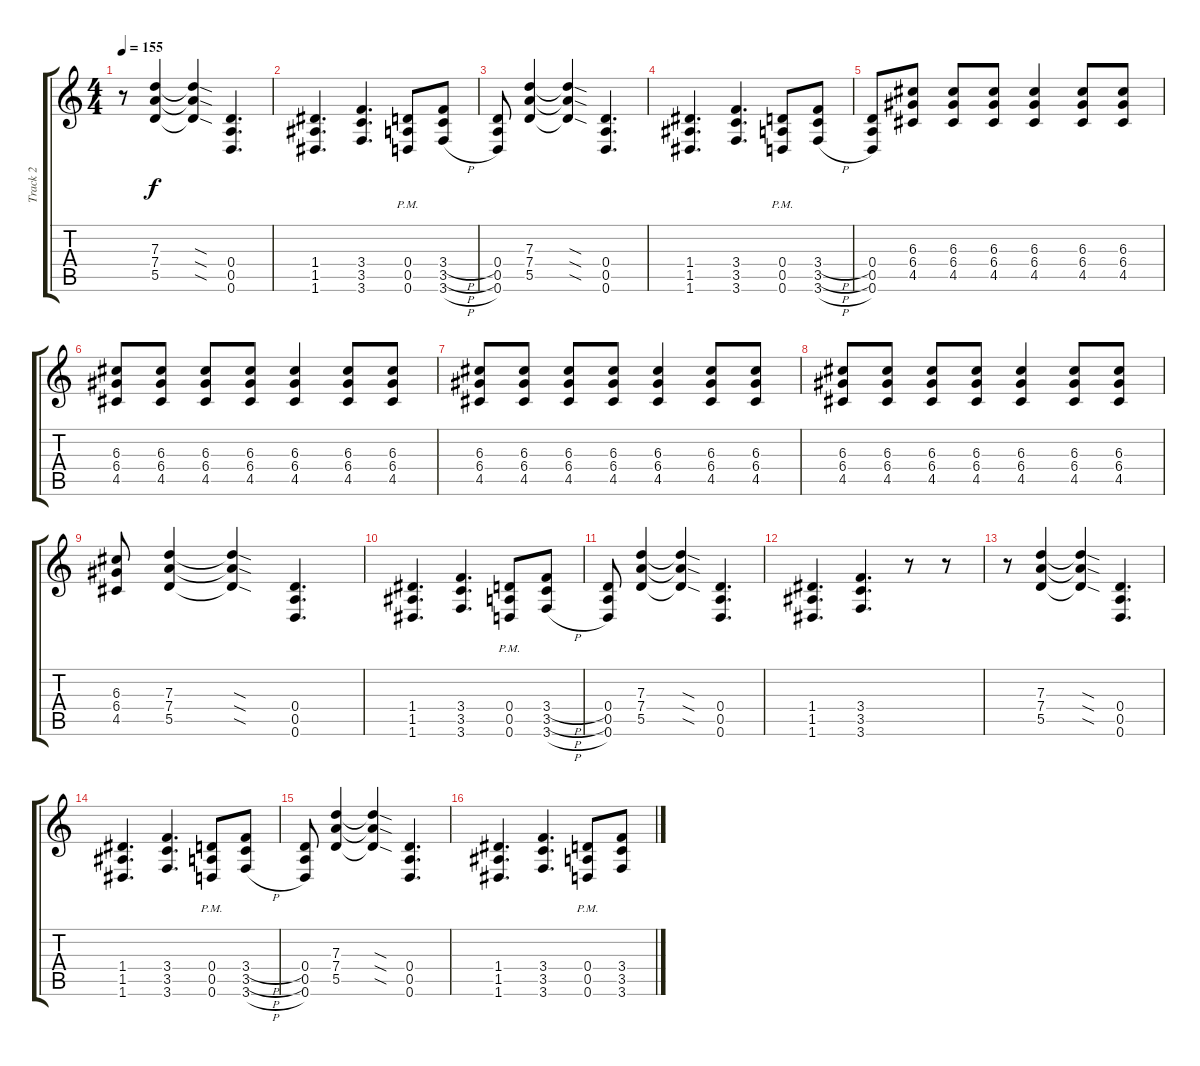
\track ("Track 2" "Track 2") {instrument distortionguitar}
\staff {score tabs}
\tuning (E4 B3 G3 D3 A2 D2) {hide}
\ts (4 4)
\tempo 155
\clef g2
\ks c
r.8{dy f} (7.3 7.4 5.5).4 (7.3{sod t} 7.4{sod t} 5.5{sod t}).4 (0.4 0.5 0.6).4{d} |
(1.4 1.5 1.6).4{d} (3.4 3.5 3.6).4{d} (0.4{pm} 0.5{pm} 0.6{pm}).8 (3.4{h} 3.5{h} 3.6{h}).8 |
(0.4 0.5 0.6).8 (7.3 7.4 5.5).4 (7.3{sod t} 7.4{sod t} 5.5{sod t}).4 (0.4 0.5 0.6).4{d} |
(1.4 1.5 1.6).4{d} (3.4 3.5 3.6).4{d} (0.4{pm} 0.5{pm} 0.6{pm}).8 (3.4{h} 3.5{h} 3.6{h}).8 |
(0.4 0.5 0.6).8 (6.3 6.4 4.5).8 (6.3 6.4 4.5).8 (6.3 6.4 4.5).8 (6.3 6.4 4.5).4 (6.3 6.4 4.5).8 (6.3 6.4 4.5).8 |
(6.3 6.4 4.5).8 (6.3 6.4 4.5).8 (6.3 6.4 4.5).8 (6.3 6.4 4.5).8 (6.3 6.4 4.5).4 (6.3 6.4 4.5).8 (6.3 6.4 4.5).8 |
(6.3 6.4 4.5).8 (6.3 6.4 4.5).8 (6.3 6.4 4.5).8 (6.3 6.4 4.5).8 (6.3 6.4 4.5).4 (6.3 6.4 4.5).8 (6.3 6.4 4.5).8 |
(6.3 6.4 4.5).8 (6.3 6.4 4.5).8 (6.3 6.4 4.5).8 (6.3 6.4 4.5).8 (6.3 6.4 4.5).4 (6.3 6.4 4.5).8 (6.3 6.4 4.5).8 |
(6.3 6.4 4.5).8 (7.3 7.4 5.5).4 (7.3{sod t} 7.4{sod t} 5.5{sod t}).4 (0.4 0.5 0.6).4{d} |
(1.4 1.5 1.6).4{d} (3.4 3.5 3.6).4{d} (0.4{pm} 0.5{pm} 0.6{pm}).8 (3.4{h} 3.5{h} 3.6{h}).8 |
(0.4 0.5 0.6).8 (7.3 7.4 5.5).4 (7.3{sod t} 7.4{sod t} 5.5{sod t}).4 (0.4 0.5 0.6).4{d} |
(1.4 1.5 1.6).4{d} (3.4 3.5 3.6).4{d} r.8 r.8 |
r.8 (7.3 7.4 5.5).4 (7.3{sod t} 7.4{sod t} 5.5{sod t}).4 (0.4 0.5 0.6).4{d} |
(1.4 1.5 1.6).4{d} (3.4 3.5 3.6).4{d} (0.4{pm} 0.5{pm} 0.6{pm}).8 (3.4{h} 3.5{h} 3.6{h}).8 |
(0.4 0.5 0.6).8 (7.3 7.4 5.5).4 (7.3{sod t} 7.4{sod t} 5.5{sod t}).4 (0.4 0.5 0.6).4{d} |
(1.4 1.5 1.6).4{d} (3.4 3.5 3.6).4{d} (0.4{pm} 0.5{pm} 0.6{pm}).8 (3.4{h} 3.5{h} 3.6{h}).8
